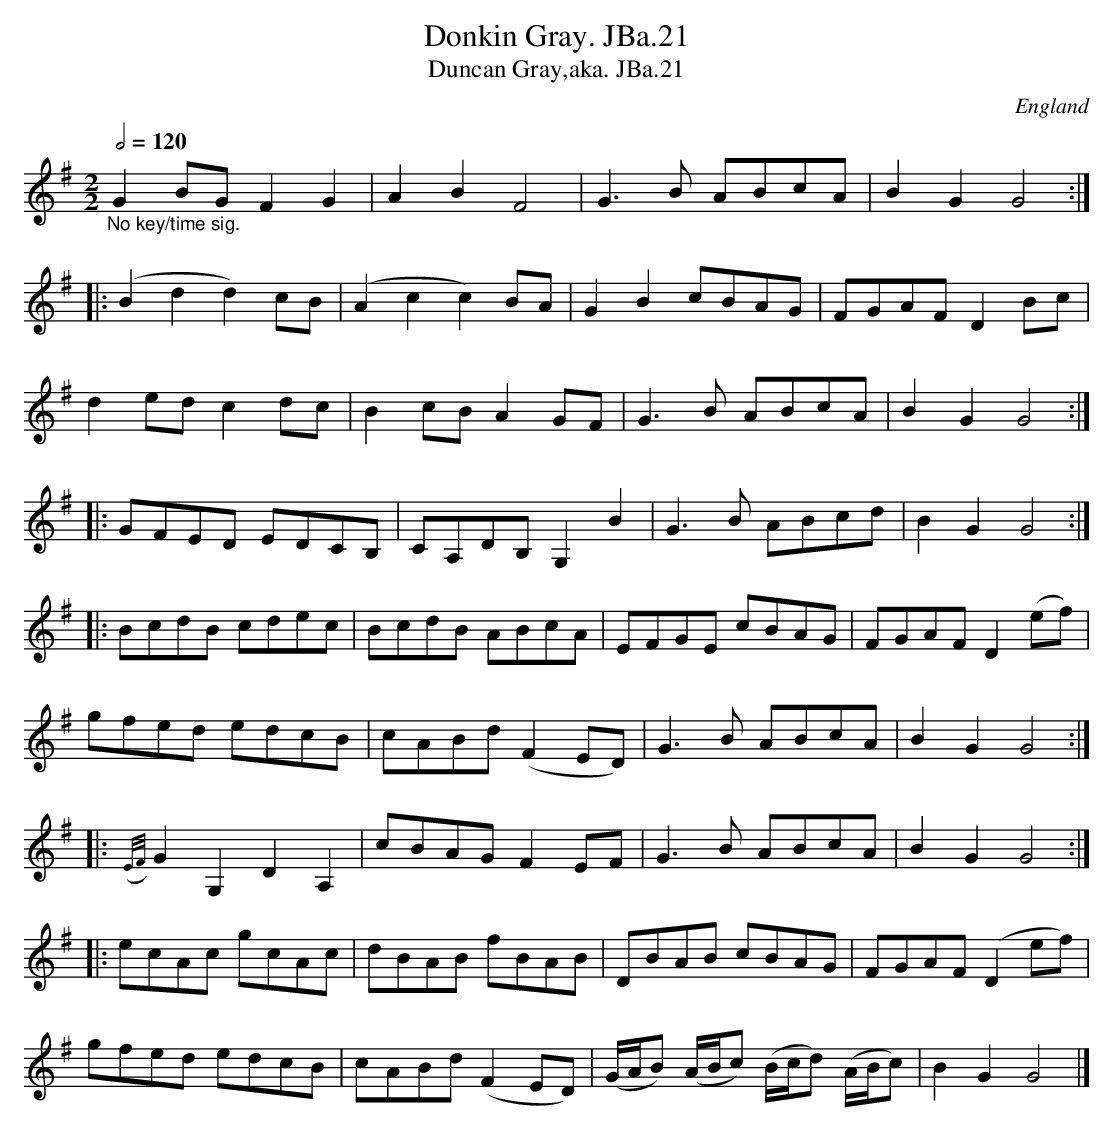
X:1
T:Donkin Gray. JBa.21
T:Duncan Gray,aka. JBa.21
L:1/8
M:2/2
O:England
Q:1/2=120
K:G Major
"_No key/time sig." \
G2 BG F2G2 | A2B2F4 |G3B ABcA | B2G2G4 :|!
|: (B2d2d2) cB | (A2c2c2) BA |G2B2 cBAG | FGAF D2 Bc |!
d2ed c2 dc | B2 cBA2 GF |G3 B ABcA | B2G2 G4 :|!
|: GFED EDCB, | CA,DB,G,2 B2 |G3B ABcd | B2G2G4 :|!
|:BcdB  cdec | BcdB ABcA |EFGE cBAG | FGAF D2 (ef) |!
gfed edcB | cABd (F2 ED) |G3 B ABcA| B2G2 G4 :|!
|: {(E/F/)} G2G,2D2A,2 | cBAG F2 EF | G3B ABcA | B2G2G4 :|!
|:ecAc gcAc |dBAB fBAB | DBAB cBAG |FGAF (D2ef) | !
gfed edcB | cABd (F2 ED) |\
(G/A/B)  (A/B/c) (B/c/d) (A/B/c) | B2G2G4 |]
